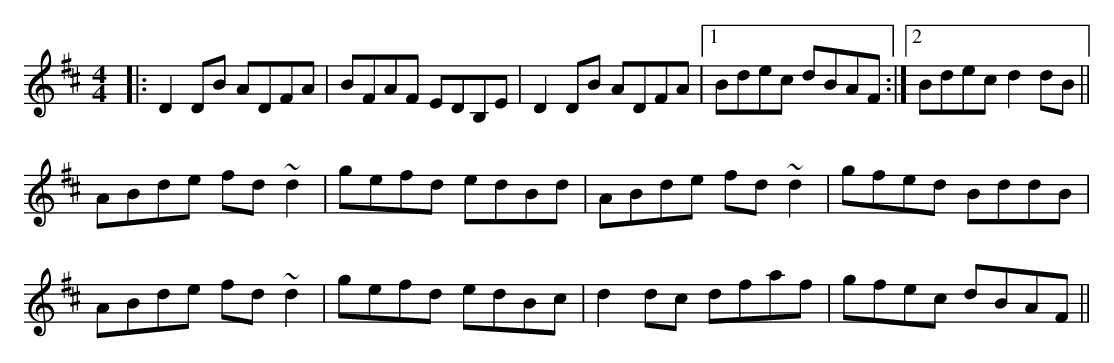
X:1
M:4/4
K:D
|:D2DB ADFA|BFAF EDB,E|D2DB ADFA|1 Bdec dBAF:|2 Bdec d2dB||
ABde fd~d2|gefd edBd|ABde fd~d2|gfed BddB|
ABde fd~d2|gefd edBc|d2dc dfaf|gfec dBAF||
